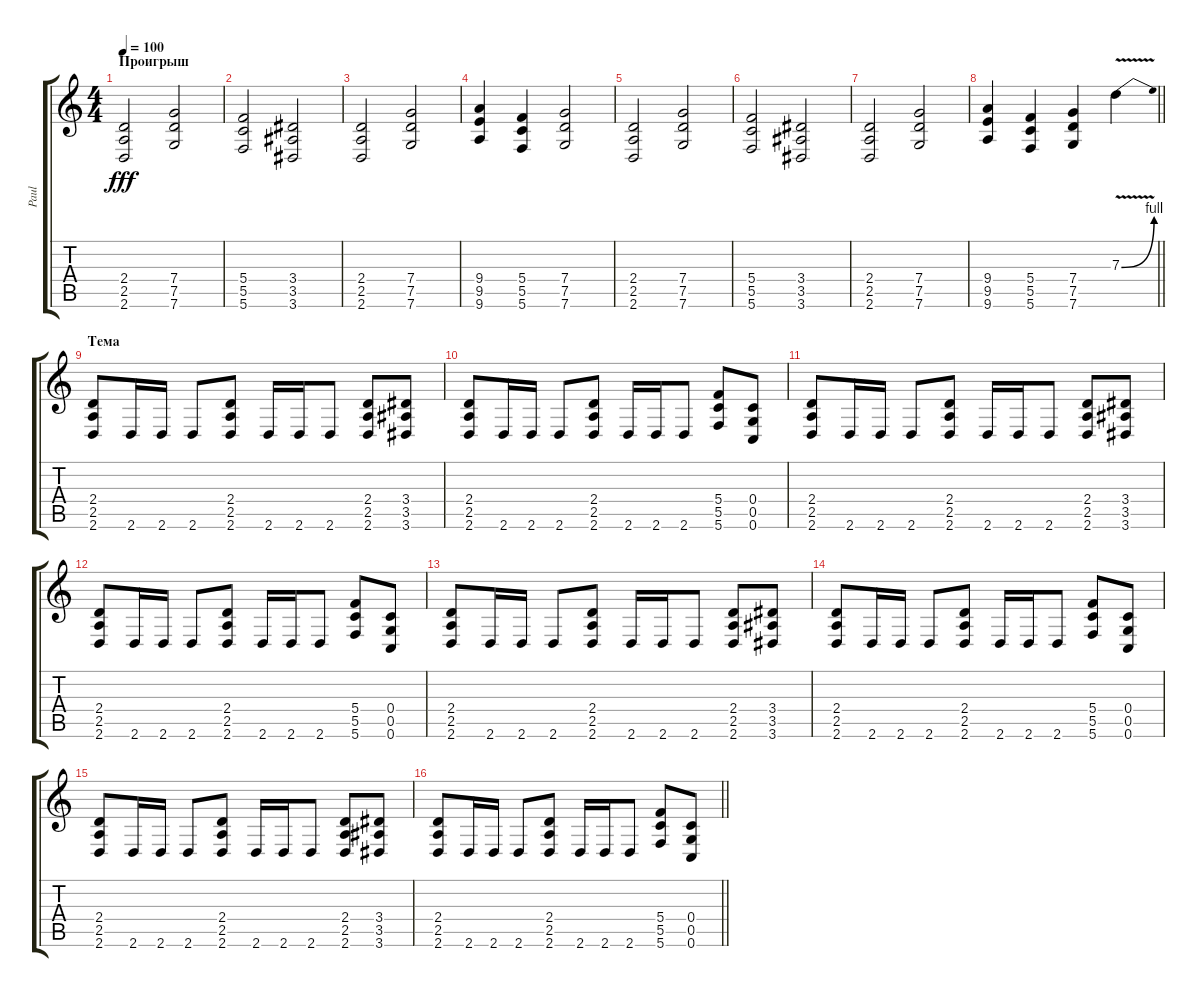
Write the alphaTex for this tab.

\track ("Paul" "Paul") {instrument distortionguitar}
\staff {score tabs}
\tuning (E4 C4 G3 C3 G2 C2) {hide}
\ts (4 4)
\section ("" "Проигрыш")
\tempo 100
\clef g2
\ks c
(2.4 2.5 2.6).2{dy fff} (7.4 7.5 7.6).2 |
(5.4 5.5 5.6).2 (3.4 3.5 3.6).2 |
(2.4 2.5 2.6).2 (7.4 7.5 7.6).2 |
(9.4 9.5 9.6).4 (5.4 5.5 5.6).4 (7.4 7.5 7.6).2 |
(2.4 2.5 2.6).2 (7.4 7.5 7.6).2 |
(5.4 5.5 5.6).2 (3.4 3.5 3.6).2 |
(2.4 2.5 2.6).2 (7.4 7.5 7.6).2 |
\barLineRight lightlight
(9.4 9.5 9.6).4 (5.4 5.5 5.6).4 (7.4 7.5 7.6).4 7.3{be (bend 0 0 60 4) v}.4 |
\section ("" "Тема")
(2.4 2.5 2.6).8 2.6.16 2.6.16 2.6.8 (2.4 2.5 2.6).8 2.6.16 2.6.16 2.6.8 (2.4 2.5 2.6).8 (3.4 3.5 3.6).8 |
(2.4 2.5 2.6).8 2.6.16 2.6.16 2.6.8 (2.4 2.5 2.6).8 2.6.16 2.6.16 2.6.8 (5.4 5.5 5.6).8 (0.4 0.5 0.6).8 |
(2.4 2.5 2.6).8 2.6.16 2.6.16 2.6.8 (2.4 2.5 2.6).8 2.6.16 2.6.16 2.6.8 (2.4 2.5 2.6).8 (3.4 3.5 3.6).8 |
(2.4 2.5 2.6).8 2.6.16 2.6.16 2.6.8 (2.4 2.5 2.6).8 2.6.16 2.6.16 2.6.8 (5.4 5.5 5.6).8 (0.4 0.5 0.6).8 |
(2.4 2.5 2.6).8 2.6.16 2.6.16 2.6.8 (2.4 2.5 2.6).8 2.6.16 2.6.16 2.6.8 (2.4 2.5 2.6).8 (3.4 3.5 3.6).8 |
(2.4 2.5 2.6).8 2.6.16 2.6.16 2.6.8 (2.4 2.5 2.6).8 2.6.16 2.6.16 2.6.8 (5.4 5.5 5.6).8 (0.4 0.5 0.6).8 |
(2.4 2.5 2.6).8 2.6.16 2.6.16 2.6.8 (2.4 2.5 2.6).8 2.6.16 2.6.16 2.6.8 (2.4 2.5 2.6).8 (3.4 3.5 3.6).8 |
\barLineRight lightlight
(2.4 2.5 2.6).8 2.6.16 2.6.16 2.6.8 (2.4 2.5 2.6).8 2.6.16 2.6.16 2.6.8 (5.4 5.5 5.6).8 (0.4 0.5 0.6).8
